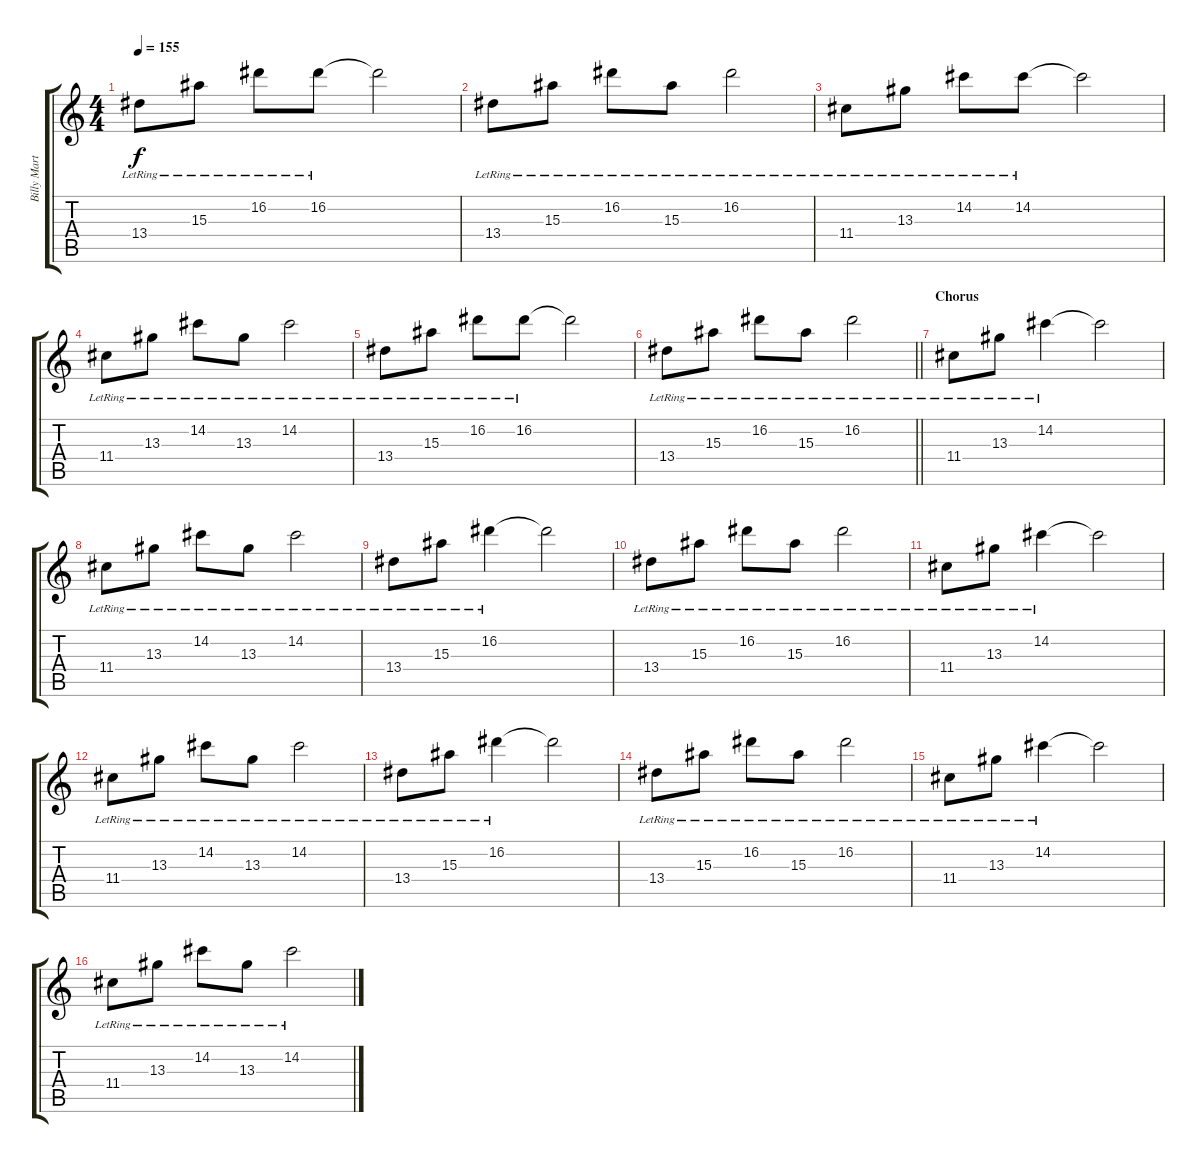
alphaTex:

\track ("Billy Martin [Lead Guitar II]" "Billy Mart") {instrument distortionguitar}
\staff {score tabs}
\tuning (E4 B3 G3 D3 A2 E2) {hide}
\ts (4 4)
\tempo 155
\clef g2
\ks c
13.4{lr}.8{dy f} 15.3{lr}.8 16.2{lr}.8 16.2{lr}.8 16.2{t}.2 |
13.4{lr}.8 15.3{lr}.8 16.2{lr}.8 15.3{lr}.8 16.2{lr}.2 |
11.4{lr}.8 13.3{lr}.8 14.2{lr}.8 14.2{lr}.8 14.2{t}.2 |
11.4{lr}.8 13.3{lr}.8 14.2{lr}.8 13.3{lr}.8 14.2{lr}.2 |
13.4{lr}.8 15.3{lr}.8 16.2{lr}.8 16.2{lr}.8 16.2{t}.2 |
\barLineRight lightlight
13.4{lr}.8 15.3{lr}.8 16.2{lr}.8 15.3{lr}.8 16.2{lr}.2 |
\section ("" "Chorus")
11.4{lr}.8 13.3{lr}.8 14.2{lr}.4 14.2{t}.2 |
11.4{lr}.8 13.3{lr}.8 14.2{lr}.8 13.3{lr}.8 14.2{lr}.2 |
13.4{lr}.8 15.3{lr}.8 16.2{lr}.4 16.2{t}.2 |
13.4{lr}.8 15.3{lr}.8 16.2{lr}.8 15.3{lr}.8 16.2{lr}.2 |
11.4{lr}.8 13.3{lr}.8 14.2{lr}.4 14.2{t}.2 |
11.4{lr}.8 13.3{lr}.8 14.2{lr}.8 13.3{lr}.8 14.2{lr}.2 |
13.4{lr}.8 15.3{lr}.8 16.2{lr}.4 16.2{t}.2 |
13.4{lr}.8 15.3{lr}.8 16.2{lr}.8 15.3{lr}.8 16.2{lr}.2 |
11.4{lr}.8 13.3{lr}.8 14.2{lr}.4 14.2{t}.2 |
11.4{lr}.8 13.3{lr}.8 14.2{lr}.8 13.3{lr}.8 14.2{lr}.2
